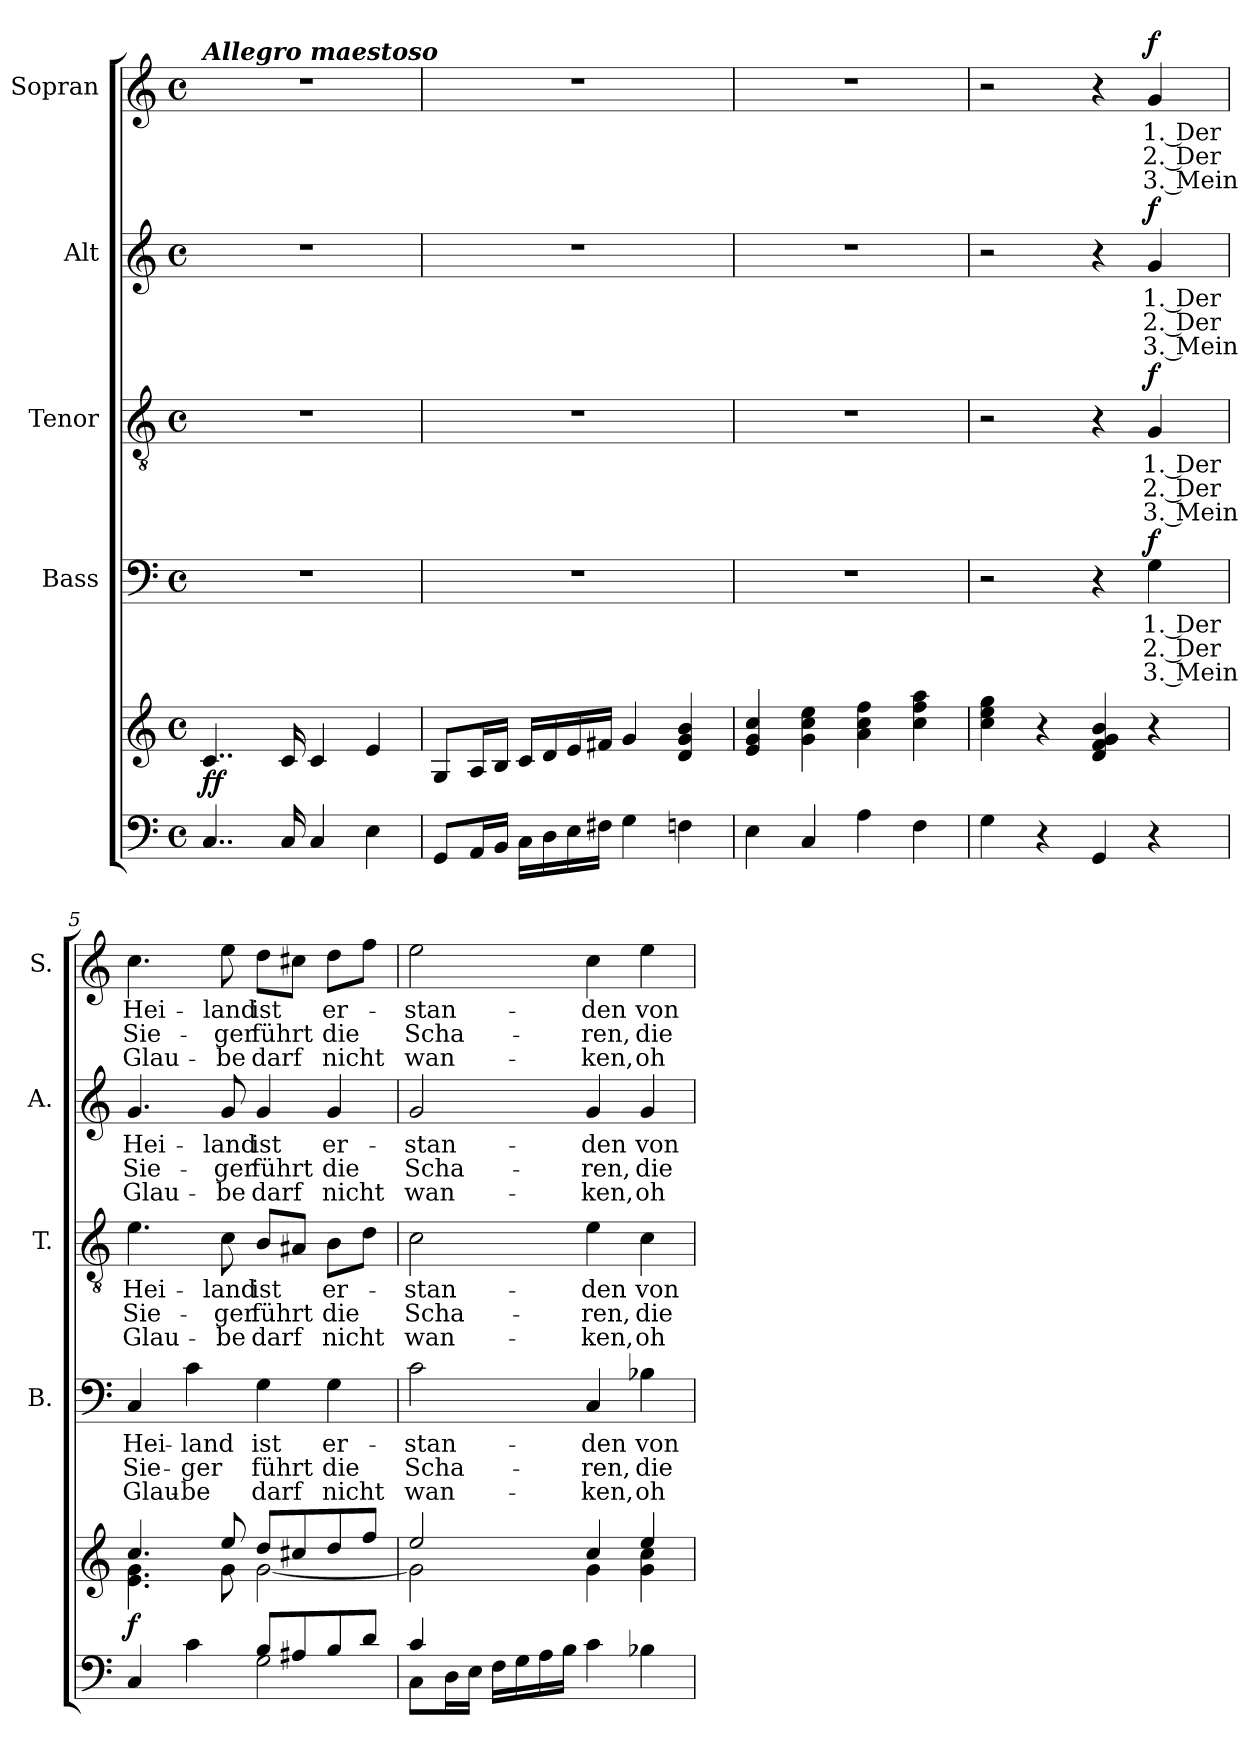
**kern	**kern	**dynam	**kern	**text	**text	**text	**dynam	**kern	**text	**text	**text	**dynam	**kern	**text	**text	**text	**dynam	**kern	**text	**text	**text	**dynam
*part5	*part5	*part5	*part4	*part4	*part4	*part4	*part4	*part3	*part3	*part3	*part3	*part3	*part2	*part2	*part2	*part2	*part2	*part1	*part1	*part1	*part1	*part1
*staff6	*staff5	*staff5/6	*staff4	*staff4	*staff4	*staff4	*staff4	*staff3	*staff3	*staff3	*staff3	*staff3	*staff2	*staff2	*staff2	*staff2	*staff2	*staff1	*staff1	*staff1	*staff1	*staff1
*	*	*	*I"Bass	*	*	*	*	*I"Tenor	*	*	*	*	*I"Alt	*	*	*	*	*I"Sopran	*	*	*	*
*	*	*	*I'B.	*	*	*	*	*I'T.	*	*	*	*	*I'A.	*	*	*	*	*I'S.	*	*	*	*
*clefF4	*clefG2	*	*clefF4	*	*	*	*	*clefGv2	*	*	*	*	*clefG2	*	*	*	*	*clefG2	*	*	*	*
*k[]	*k[]	*	*k[]	*	*	*	*	*k[]	*	*	*	*	*k[]	*	*	*	*	*k[]	*	*	*	*
*C:	*C:	*	*C:	*	*	*	*	*C:	*	*	*	*	*C:	*	*	*	*	*C:	*	*	*	*
*M4/4	*M4/4	*	*M4/4	*	*	*	*	*M4/4	*	*	*	*	*M4/4	*	*	*	*	*M4/4	*	*	*	*
*met(c)	*met(c)	*	*met(c)	*	*	*	*	*met(c)	*	*	*	*	*met(c)	*	*	*	*	*met(c)	*	*	*	*
=1	=1	=1	=1	=1	=1	=1	=1	=1	=1	=1	=1	=1	=1	=1	=1	=1	=1	=1	=1	=1	=1	=1
!	!	!	!	!	!	!	!	!	!	!	!	!	!	!	!	!	!	!LO:TX:a:Bi:t=Allegro maestoso	!	!	!	!
!	!	!LO:DY:b	!	!	!	!	!	!	!	!	!	!	!	!	!	!	!	!	!	!	!	!
4..C/	4..c/	ff	1r	.	.	.	.	1r	.	.	.	.	1r	.	.	.	.	1r	.	.	.	.
16C/	16c/	.	.	.	.	.	.	.	.	.	.	.	.	.	.	.	.	.	.	.	.	.
4C/	4c/	.	.	.	.	.	.	.	.	.	.	.	.	.	.	.	.	.	.	.	.	.
4E\	4e/	.	.	.	.	.	.	.	.	.	.	.	.	.	.	.	.	.	.	.	.	.
=2	=2	=2	=2	=2	=2	=2	=2	=2	=2	=2	=2	=2	=2	=2	=2	=2	=2	=2	=2	=2	=2	=2
8GG/L	8G/L	.	1r	.	.	.	.	1r	.	.	.	.	1r	.	.	.	.	1r	.	.	.	.
16AA/L	16A/L	.	.	.	.	.	.	.	.	.	.	.	.	.	.	.	.	.	.	.	.	.
16BB/JJ	16B/JJ	.	.	.	.	.	.	.	.	.	.	.	.	.	.	.	.	.	.	.	.	.
16C\LL	16c/LL	.	.	.	.	.	.	.	.	.	.	.	.	.	.	.	.	.	.	.	.	.
16D\	16d/	.	.	.	.	.	.	.	.	.	.	.	.	.	.	.	.	.	.	.	.	.
16E\	16e/	.	.	.	.	.	.	.	.	.	.	.	.	.	.	.	.	.	.	.	.	.
16F#X\JJ	16f#X/JJ	.	.	.	.	.	.	.	.	.	.	.	.	.	.	.	.	.	.	.	.	.
4G\	4g/	.	.	.	.	.	.	.	.	.	.	.	.	.	.	.	.	.	.	.	.	.
4Fn\	4d/ 4g/ 4b/	.	.	.	.	.	.	.	.	.	.	.	.	.	.	.	.	.	.	.	.	.
=3	=3	=3	=3	=3	=3	=3	=3	=3	=3	=3	=3	=3	=3	=3	=3	=3	=3	=3	=3	=3	=3	=3
4E\	4e/ 4g/ 4cc/	.	1r	.	.	.	.	1r	.	.	.	.	1r	.	.	.	.	1r	.	.	.	.
4C/	4g\ 4cc\ 4ee\	.	.	.	.	.	.	.	.	.	.	.	.	.	.	.	.	.	.	.	.	.
4A\	4a\ 4cc\ 4ff\	.	.	.	.	.	.	.	.	.	.	.	.	.	.	.	.	.	.	.	.	.
4F\	4cc\ 4ff\ 4aa\	.	.	.	.	.	.	.	.	.	.	.	.	.	.	.	.	.	.	.	.	.
=4	=4	=4	=4	=4	=4	=4	=4	=4	=4	=4	=4	=4	=4	=4	=4	=4	=4	=4	=4	=4	=4	=4
4G\	4cc\ 4ee\ 4gg\	.	2r	.	.	.	.	2r	.	.	.	.	2r	.	.	.	.	2r	.	.	.	.
4r	4r	.	.	.	.	.	.	.	.	.	.	.	.	.	.	.	.	.	.	.	.	.
4GG/	4d/ 4f/ 4g/ 4b/	.	4r	.	.	.	.	4r	.	.	.	.	4r	.	.	.	.	4r	.	.	.	.
!	!	!	!	!LO:LY:b	!LO:LY:b	!LO:LY:b	!LO:DY:a	!	!LO:LY:b	!LO:LY:b	!LO:LY:b	!LO:DY:a	!	!LO:LY:b	!LO:LY:b	!LO:LY:b	!LO:DY:a	!	!LO:LY:b	!LO:LY:b	!LO:LY:b	!LO:DY:a
4r	4r	.	4G\	1. Der	2. Der	3. Mein	f	4G/	1. Der	2. Der	3. Mein	f	4g/	1. Der	2. Der	3. Mein	f	4g/	1. Der	2. Der	3. Mein	f
!!LO:LB:g=z
=5	=5	=5	=5	=5	=5	=5	=5	=5	=5	=5	=5	=5	=5	=5	=5	=5	=5	=5	=5	=5	=5	=5
*^	*^	*	*	*	*	*	*	*	*	*	*	*	*	*	*	*	*	*	*	*	*	*
!	!	!	!	!LO:DY:b	!	!LO:LY:b	!LO:LY:b	!LO:LY:b	!	!	!LO:LY:b	!LO:LY:b	!LO:LY:b	!	!	!LO:LY:b	!LO:LY:b	!LO:LY:b	!	!	!LO:LY:b	!LO:LY:b	!LO:LY:b	!
4C/	2ryy	4.cc/	4.e\ 4.g\	f	4C/	Hei-	Sie-	Glau-	.	4.e\	Hei-	Sie-	Glau-	.	4.g/	Hei-	Sie-	Glau-	.	4.cc\	Hei-	Sie-	Glau-	.
!	!	!	!	!	!	!LO:LY:b	!LO:LY:b	!LO:LY:b	!	!	!	!	!	!	!	!	!	!	!	!	!	!	!	!
4c\	.	.	.	.	4c\	-land	-ger	-be	.	.	.	.	.	.	.	.	.	.	.	.	.	.	.	.
!	!	!	!	!	!	!	!	!	!	!	!LO:LY:b	!LO:LY:b	!LO:LY:b	!	!	!LO:LY:b	!LO:LY:b	!LO:LY:b	!	!	!LO:LY:b	!LO:LY:b	!LO:LY:b	!
.	.	8ee/	8g\	.	.	.	.	.	.	8c\	-land	-ger	-be	.	8g/	-land	-ger	-be	.	8ee\	-land	-ger	-be	.
!	!	!	!	!	!	!LO:LY:b	!LO:LY:b	!LO:LY:b	!	!	!LO:LY:b	!LO:LY:b	!LO:LY:b	!	!	!LO:LY:b	!LO:LY:b	!LO:LY:b	!	!	!LO:LY:b	!LO:LY:b	!LO:LY:b	!
8B/L	2G\	8dd/L	[<2g\	.	4G\	ist	führt	darf	.	8B/L	ist	führt	darf	.	4g/	ist	führt	darf	.	8dd\L	ist	führt	darf	.
8A#X/	.	8cc#X/	.	.	.	.	.	.	.	8A#X/J	.	.	.	.	.	.	.	.	.	8cc#X\J	.	.	.	.
!	!	!	!	!	!	!LO:LY:b	!LO:LY:b	!LO:LY:b	!	!	!LO:LY:b	!LO:LY:b	!LO:LY:b	!	!	!LO:LY:b	!LO:LY:b	!LO:LY:b	!	!	!LO:LY:b	!LO:LY:b	!LO:LY:b	!
8B/	.	8dd/	.	.	4G\	er-	die	nicht	.	8B\L	er-	die	nicht	.	4g/	er-	die	nicht	.	8dd\L	er-	die	nicht	.
8d/J	.	8ff/J	.	.	.	.	.	.	.	8d\J	.	.	.	.	.	.	.	.	.	8ff\J	.	.	.	.
=6	=6	=6	=6	=6	=6	=6	=6	=6	=6	=6	=6	=6	=6	=6	=6	=6	=6	=6	=6	=6	=6	=6	=6	=6
!	!	!	!	!	!	!LO:LY:b	!LO:LY:b	!LO:LY:b	!	!	!LO:LY:b	!LO:LY:b	!LO:LY:b	!	!	!LO:LY:b	!LO:LY:b	!LO:LY:b	!	!	!LO:LY:b	!LO:LY:b	!LO:LY:b	!
4c/	8C\L	2ee/	2g\]	.	2c\	-stan-	Scha-	wan-	.	2c\	-stan-	Scha-	wan-	.	2g/	-stan-	Scha-	wan-	.	2ee\	-stan-	Scha-	wan-	.
.	16D\L	.	.	.	.	.	.	.	.	.	.	.	.	.	.	.	.	.	.	.	.	.	.	.
.	16E\JJ	.	.	.	.	.	.	.	.	.	.	.	.	.	.	.	.	.	.	.	.	.	.	.
2.ryy	16F\LL	.	.	.	.	.	.	.	.	.	.	.	.	.	.	.	.	.	.	.	.	.	.	.
.	16G\	.	.	.	.	.	.	.	.	.	.	.	.	.	.	.	.	.	.	.	.	.	.	.
.	16A\	.	.	.	.	.	.	.	.	.	.	.	.	.	.	.	.	.	.	.	.	.	.	.
.	16B\JJ	.	.	.	.	.	.	.	.	.	.	.	.	.	.	.	.	.	.	.	.	.	.	.
!	!	!	!	!	!	!LO:LY:b	!LO:LY:b	!LO:LY:b	!	!	!LO:LY:b	!LO:LY:b	!LO:LY:b	!	!	!LO:LY:b	!LO:LY:b	!LO:LY:b	!	!	!LO:LY:b	!LO:LY:b	!LO:LY:b	!
.	4c\	4cc/	4g\	.	4C/	-den	-ren,	-ken,	.	4e\	-den	-ren,	-ken,	.	4g/	-den	-ren,	-ken,	.	4cc\	-den	-ren,	-ken,	.
!	!	!	!	!	!	!LO:LY:b	!LO:LY:b	!LO:LY:b	!	!	!LO:LY:b	!LO:LY:b	!LO:LY:b	!	!	!LO:LY:b	!LO:LY:b	!LO:LY:b	!	!	!LO:LY:b	!LO:LY:b	!LO:LY:b	!
.	4B-X\	4ee/	4g\ 4cc\	.	4B-X\	von	die	oh	.	4c\	von	die	oh	.	4g/	von	die	oh	.	4ee\	von	die	oh	.
*v	*v	*	*	*	*	*	*	*	*	*	*	*	*	*	*	*	*	*	*	*	*	*	*	*
*	*v	*v	*	*	*	*	*	*	*	*	*	*	*	*	*	*	*	*	*	*	*	*	*
=	=	=	=	=	=	=	=	=	=	=	=	=	=	=	=	=	=	=	=	=	=	=
*-	*-	*-	*-	*-	*-	*-	*-	*-	*-	*-	*-	*-	*-	*-	*-	*-	*-	*-	*-	*-	*-	*-
